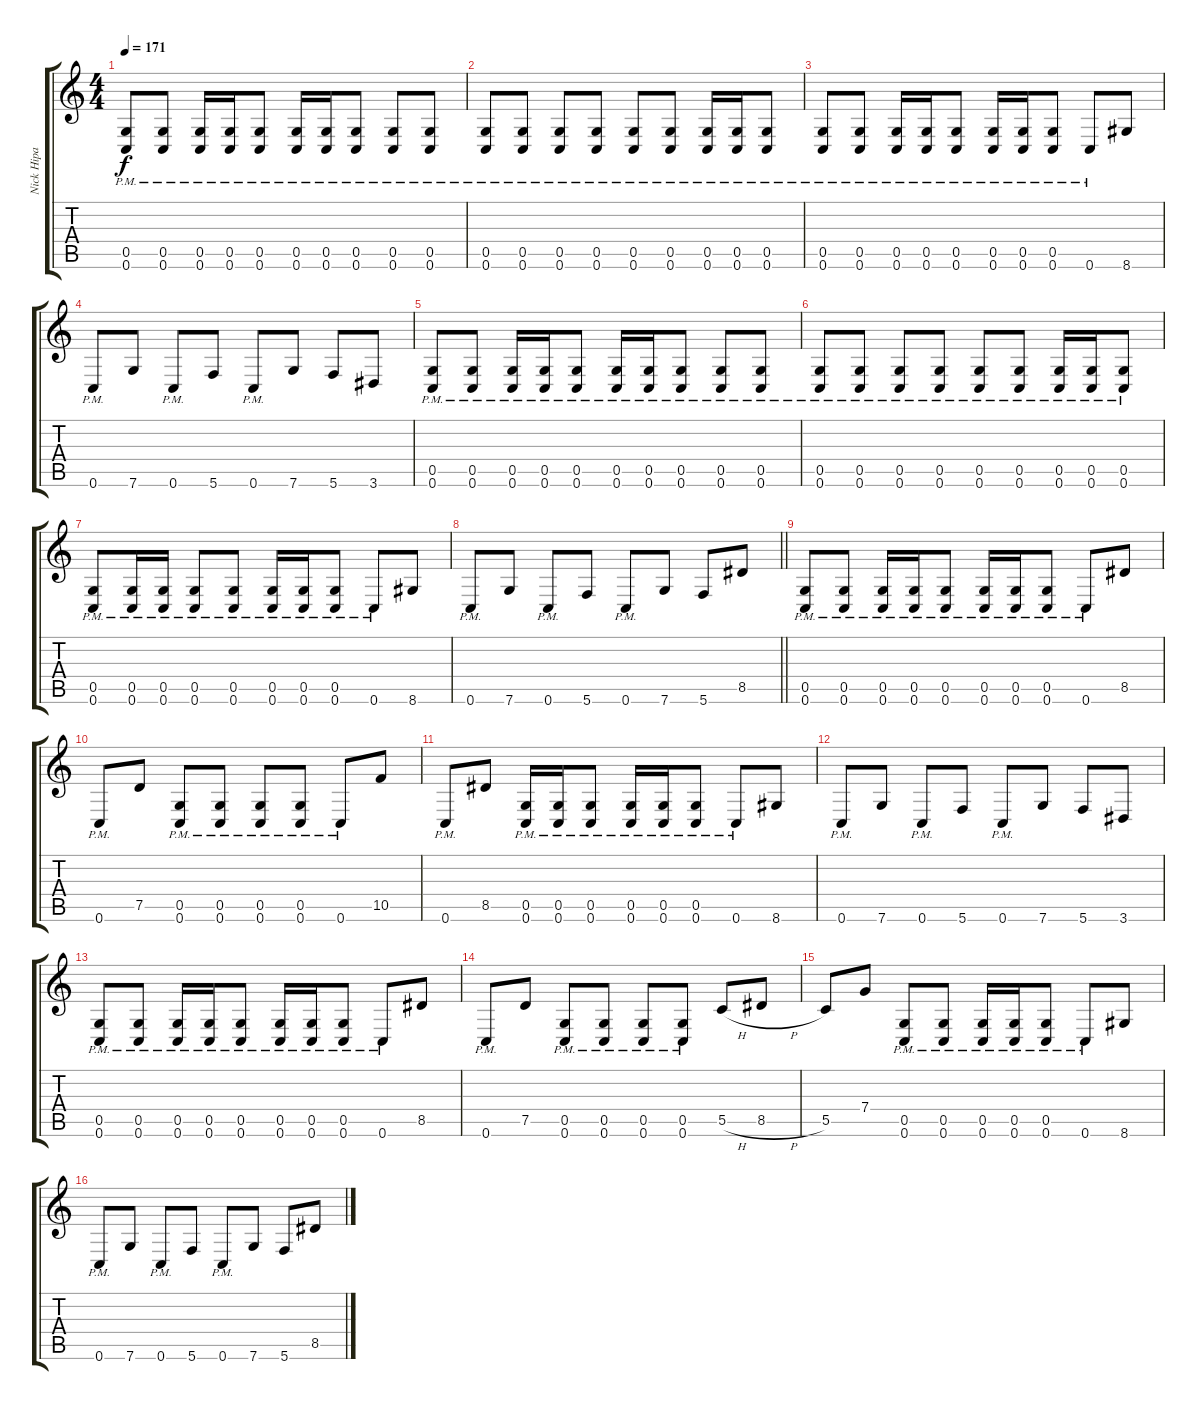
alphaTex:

\track ("Nick Hipa" "Nick Hipa") {instrument distortionguitar}
\staff {score tabs}
\tuning (D4 A3 F3 C3 G2 C2) {hide}
\ts (4 4)
\section ("" "")
\tempo 171
\clef g2
\ks c
(0.5{pm} 0.6{pm}).8{dy f} (0.5{pm} 0.6{pm}).8 (0.5{pm} 0.6{pm}).16 (0.5{pm} 0.6{pm}).16 (0.5{pm} 0.6{pm}).8 (0.5{pm} 0.6{pm}).16 (0.5{pm} 0.6{pm}).16 (0.5{pm} 0.6{pm}).8 (0.5{pm} 0.6{pm}).8 (0.5{pm} 0.6{pm}).8 |
(0.5{pm} 0.6{pm}).8 (0.5{pm} 0.6{pm}).8 (0.5{pm} 0.6{pm}).8 (0.5{pm} 0.6{pm}).8 (0.5{pm} 0.6{pm}).8 (0.5{pm} 0.6{pm}).8 (0.5{pm} 0.6{pm}).16 (0.5{pm} 0.6{pm}).16 (0.5{pm} 0.6{pm}).8 |
(0.5{pm} 0.6{pm}).8 (0.5{pm} 0.6{pm}).8 (0.5{pm} 0.6{pm}).16 (0.5{pm} 0.6{pm}).16 (0.5{pm} 0.6{pm}).8 (0.5{pm} 0.6{pm}).16 (0.5{pm} 0.6{pm}).16 (0.5{pm} 0.6{pm}).8 0.6{pm}.8 8.6.8 |
0.6{pm}.8 7.6.8 0.6{pm}.8 5.6.8 0.6{pm}.8 7.6.8 5.6.8 3.6.8 |
(0.5{pm} 0.6{pm}).8 (0.5{pm} 0.6{pm}).8 (0.5{pm} 0.6{pm}).16 (0.5{pm} 0.6{pm}).16 (0.5{pm} 0.6{pm}).8 (0.5{pm} 0.6{pm}).16 (0.5{pm} 0.6{pm}).16 (0.5{pm} 0.6{pm}).8 (0.5{pm} 0.6{pm}).8 (0.5{pm} 0.6{pm}).8 |
(0.5{pm} 0.6{pm}).8 (0.5{pm} 0.6{pm}).8 (0.5{pm} 0.6{pm}).8 (0.5{pm} 0.6{pm}).8 (0.5{pm} 0.6{pm}).8 (0.5{pm} 0.6{pm}).8 (0.5{pm} 0.6{pm}).16 (0.5{pm} 0.6{pm}).16 (0.5{pm} 0.6{pm}).8 |
(0.5{pm} 0.6{pm}).8 (0.5{pm} 0.6{pm}).16 (0.5{pm} 0.6{pm}).16 (0.5{pm} 0.6{pm}).8 (0.5{pm} 0.6{pm}).8 (0.5{pm} 0.6{pm}).16 (0.5{pm} 0.6{pm}).16 (0.5{pm} 0.6{pm}).8 0.6{pm}.8 8.6.8 |
\barLineRight lightlight
0.6{pm}.8 7.6.8 0.6{pm}.8 5.6.8 0.6{pm}.8 7.6.8 5.6.8 8.5.8 |
\section ("" "")
(0.5{pm} 0.6{pm}).8 (0.5{pm} 0.6{pm}).8 (0.5{pm} 0.6{pm}).16 (0.5{pm} 0.6{pm}).16 (0.5{pm} 0.6{pm}).8 (0.5{pm} 0.6{pm}).16 (0.5{pm} 0.6{pm}).16 (0.5{pm} 0.6{pm}).8 0.6{pm}.8 8.5.8 |
0.6{pm}.8 7.5.8 (0.5{pm} 0.6{pm}).8 (0.5{pm} 0.6{pm}).8 (0.5{pm} 0.6{pm}).8 (0.5{pm} 0.6{pm}).8 0.6{pm}.8 10.5.8 |
0.6{pm}.8 8.5.8 (0.5{pm} 0.6{pm}).16 (0.5{pm} 0.6{pm}).16 (0.5{pm} 0.6{pm}).8 (0.5{pm} 0.6{pm}).16 (0.5{pm} 0.6{pm}).16 (0.5{pm} 0.6{pm}).8 0.6{pm}.8 8.6.8 |
0.6{pm}.8 7.6.8 0.6{pm}.8 5.6.8 0.6{pm}.8 7.6.8 5.6.8 3.6.8 |
(0.5{pm} 0.6{pm}).8 (0.5{pm} 0.6{pm}).8 (0.5{pm} 0.6{pm}).16 (0.5{pm} 0.6{pm}).16 (0.5{pm} 0.6{pm}).8 (0.5{pm} 0.6{pm}).16 (0.5{pm} 0.6{pm}).16 (0.5{pm} 0.6{pm}).8 0.6{pm}.8 8.5.8 |
0.6{pm}.8 7.5.8 (0.5{pm} 0.6{pm}).8 (0.5{pm} 0.6{pm}).8 (0.5{pm} 0.6{pm}).8 (0.5{pm} 0.6{pm}).8 5.5{h}.8 8.5{h}.8 |
5.5.8 7.4.8 (0.5{pm} 0.6{pm}).8 (0.5{pm} 0.6{pm}).8 (0.5{pm} 0.6{pm}).16 (0.5{pm} 0.6{pm}).16 (0.5{pm} 0.6{pm}).8 0.6{pm}.8 8.6.8 |
0.6{pm}.8 7.6.8 0.6{pm}.8 5.6.8 0.6{pm}.8 7.6.8 5.6.8 8.5.8
